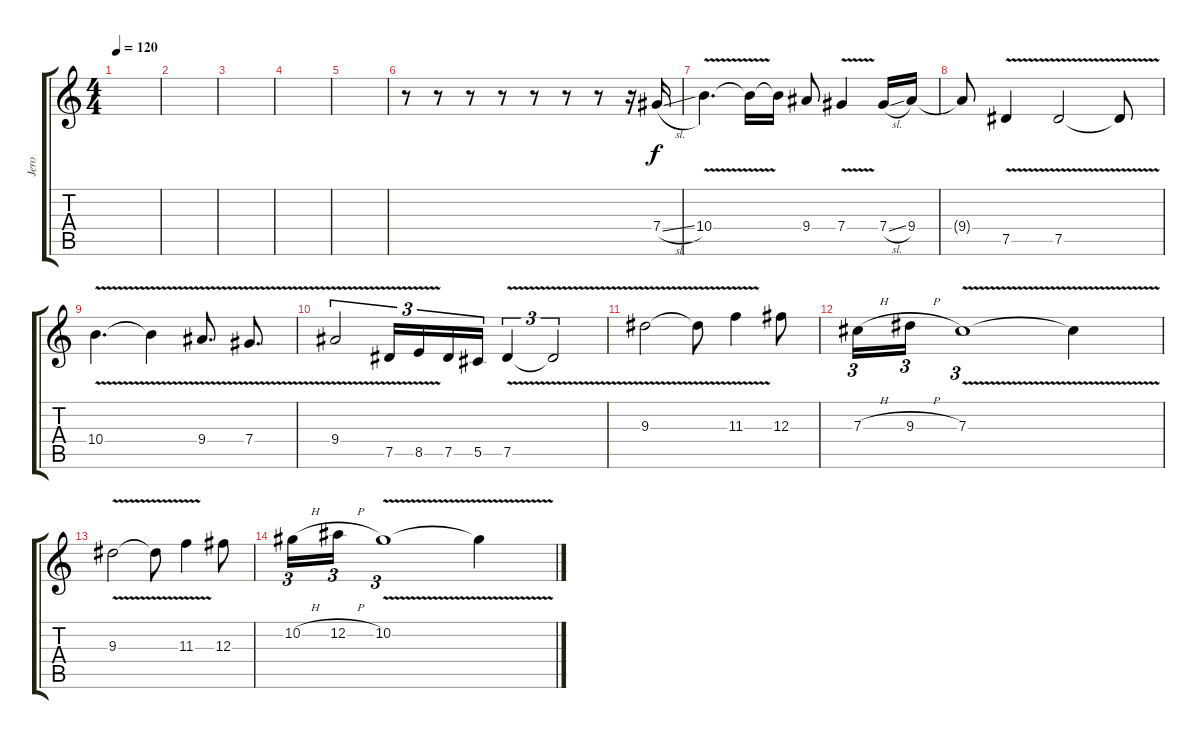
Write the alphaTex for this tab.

\track ("Jero" "Jero") {instrument overdrivenguitar}
\staff {score tabs}
\tuning (Eb4 Bb3 Gb3 Db3 Ab2 Eb2) {hide}
\ts (4 4)
\tempo 120
\clef g2
\ks c
|
|
|
|
|
r.8 r.8 r.8 r.8 r.8 r.8 r.8 r.16 7.4{sl}.16{instrument acousticguitarsteel} |
10.4{v}.4{d} 10.4{t}.16 10.4{t}.16 9.4.8 7.4{v}.4 7.4{sl}.16 9.4.16 |
9.4{t}.8 7.5{v}.4 7.5{v}.2 7.5{t}.8 |
10.4{v}.4{d} 10.4{t}.4 9.4{v}.8{d} 7.4{v}.8{d} |
9.4{v}.2{tu (3 2)} 7.5{v}.16{tu (3 2)} 8.5{v}.16{tu (3 2)} 7.5.16{tu (3 2)} 5.5.16{tu (3 2)} 7.5{v}.4{tu (3 2)} 7.5{t}.2{tu (3 2)} |
9.3{v}.2 9.3{t}.8 11.3{v}.4 12.3.8 |
7.3{h}.16{tu (3 2)} 9.3{h}.16{tu (3 2)} 7.3{v}.1{tu (3 2)} 7.3{t}.4 |
9.3{v}.2 9.3{t}.8 11.3{v}.4 12.3.8 |
10.2{h}.16{tu (3 2)} 12.2{h}.16{tu (3 2)} 10.2{v}.1{tu (3 2)} 10.2{t}.4
